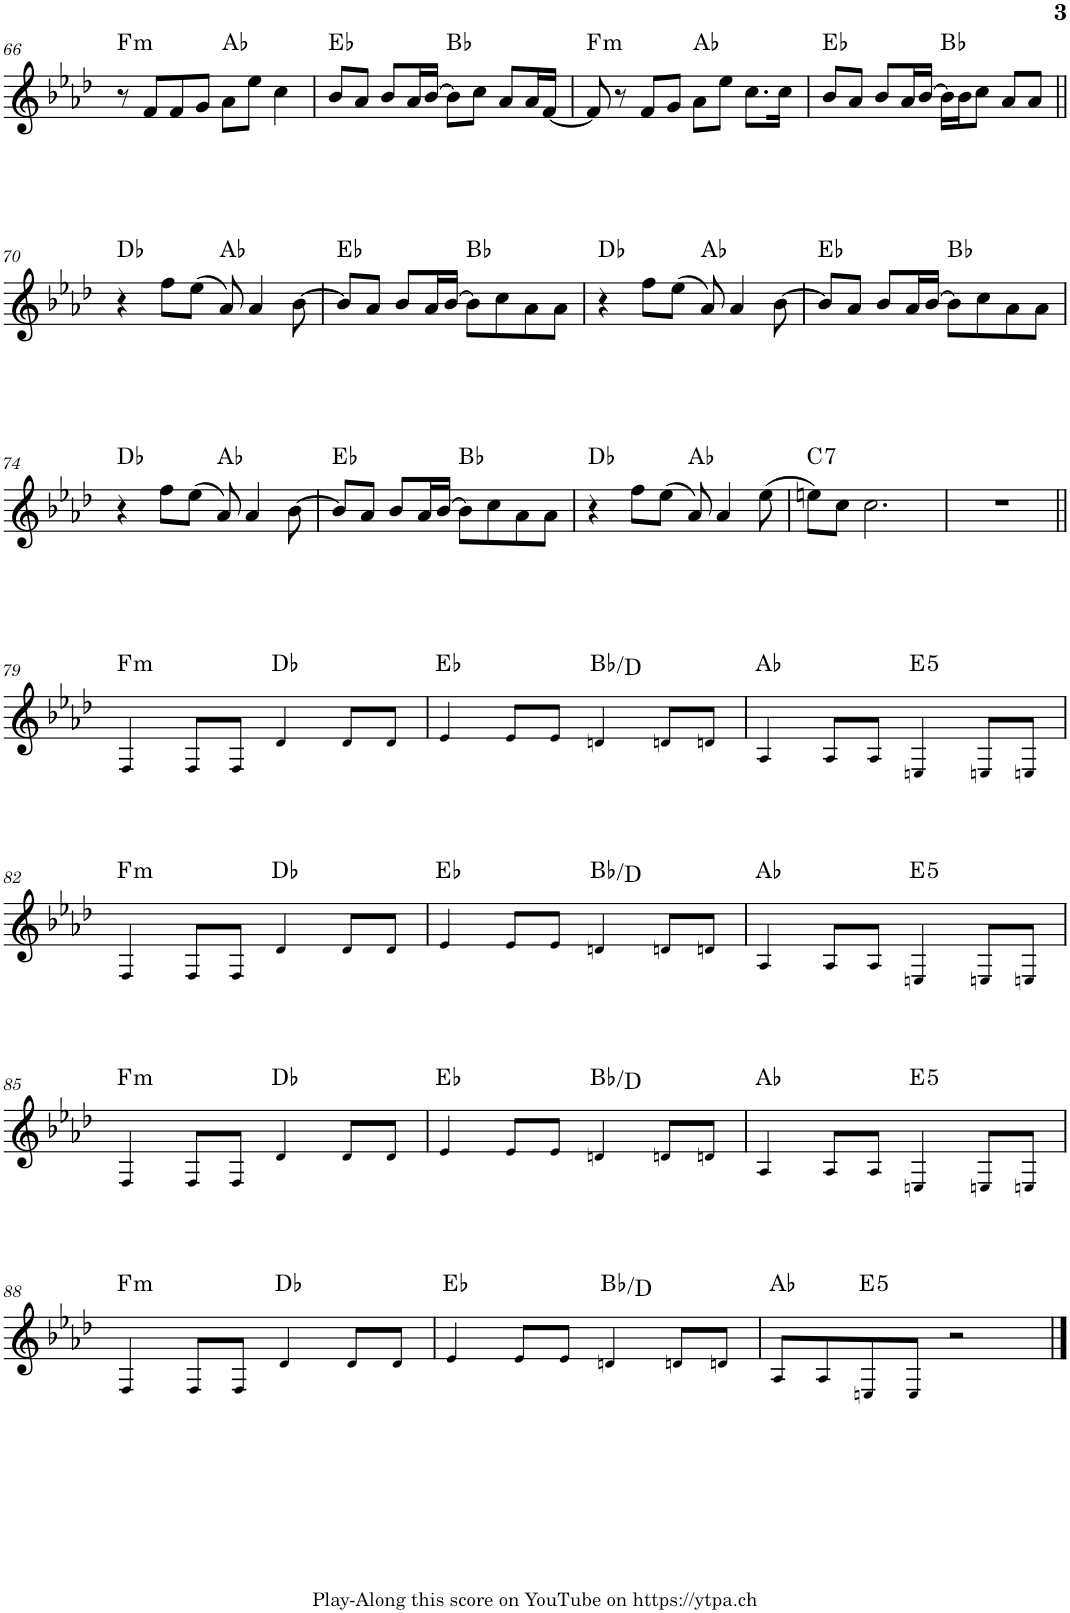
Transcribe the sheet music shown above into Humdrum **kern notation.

**kern	**harte
*part1	*part1
*staff1	*
*I"Piano	*
*I'Pno.	*
!!LO:PB:g=z
*clefG2	*
*k[b-e-a-d-]	*
*M4/4	*
=66	=66
!	!LO:H:kt=m
8r	F:min
8f/L	.
8f/	.
8g/J	.
8a-\L	Ab:maj
8ee-\J	.
4cc\	.
=67	=67
8b-/L	Eb:maj
8a-/J	.
8b-/L	.
16a-/L	.
[16b-/JJ	.
8b-\L]	Bb:maj
8cc\J	.
8a-/L	.
16a-/L	.
[16f/JJ	.
=68	=68
!	!LO:H:kt=m
8f/]	F:min
8r	.
8f/L	.
8g/J	.
8a-\L	Ab:maj
8ee-\J	.
8.cc\L	.
16cc\Jk	.
=69	=69
8b-/L	Eb:maj
8a-/J	.
8b-/L	.
16a-/L	.
[16b-/JJ	.
16b-\LL]	Bb:maj
16b-\J	.
8cc\J	.
8a-/L	.
8a-/J	.
!!LO:LB:g=z
=70||	=70||
4r	Db:maj
8ff\L	.
(8ee-\J	.
8a-/)	Ab:maj
4a-/	.
[8b-\	.
=71	=71
8b-/L]	Eb:maj
8a-/J	.
8b-/L	.
16a-/L	.
[16b-/JJ	.
8b-\L]	Bb:maj
8cc\	.
8a-\	.
8a-\J	.
=72	=72
4r	Db:maj
8ff\L	.
(8ee-\J	.
8a-/)	Ab:maj
4a-/	.
[8b-\	.
=73	=73
8b-/L]	Eb:maj
8a-/J	.
8b-/L	.
16a-/L	.
[16b-/JJ	.
8b-\L]	Bb:maj
8cc\	.
8a-\	.
8a-\J	.
!!LO:LB:g=z
=74	=74
4r	Db:maj
8ff\L	.
(8ee-\J	.
8a-/)	Ab:maj
4a-/	.
[8b-\	.
=75	=75
8b-/L]	Eb:maj
8a-/J	.
8b-/L	.
16a-/L	.
[16b-/JJ	.
8b-\L]	Bb:maj
8cc\	.
8a-\	.
8a-\J	.
=76	=76
4r	Db:maj
8ff\L	.
(8ee-\J	.
8a-/)	Ab:maj
4a-/	.
(8ee-\	.
=77	=77
!	!LO:H:kt=7
8een\L)	C:7
8cc\J	.
2.cc\	.
=78	=78
1r	.
!!LO:LB:g=z
=79||	=79||
!	!LO:H:kt=m
4F!/	F:min
8F!/L	.
8F!/J	.
4d-!/	Db:maj
8d-!/L	.
8d-!/J	.
=80	=80
4e-!/	Eb:maj
8e-!/L	.
8e-!/J	.
4dn!/	Bb:maj/3
8dn!/L	.
8dn!/J	.
=81	=81
4A-!/	Ab:maj
8A-!/L	.
8A-!/J	.
!	!LO:H:kt=5
4En!/	E:(1,5)
8En!/L	.
8En!/J	.
!!LO:LB:g=z
=82	=82
!	!LO:H:kt=m
4F!/	F:min
8F!/L	.
8F!/J	.
4d-!/	Db:maj
8d-!/L	.
8d-!/J	.
=83	=83
4e-!/	Eb:maj
8e-!/L	.
8e-!/J	.
4dn!/	Bb:maj/3
8dn!/L	.
8dn!/J	.
=84	=84
4A-!/	Ab:maj
8A-!/L	.
8A-!/J	.
!	!LO:H:kt=5
4En!/	E:(1,5)
8En!/L	.
8En!/J	.
!!LO:LB:g=z
=85	=85
!	!LO:H:kt=m
4F!/	F:min
8F!/L	.
8F!/J	.
4d-!/	Db:maj
8d-!/L	.
8d-!/J	.
=86	=86
4e-!/	Eb:maj
8e-!/L	.
8e-!/J	.
4dn!/	Bb:maj/3
8dn!/L	.
8dn!/J	.
=87	=87
4A-!/	Ab:maj
8A-!/L	.
8A-!/J	.
!	!LO:H:kt=5
4En!/	E:(1,5)
8En!/L	.
8En!/J	.
!!LO:LB:g=z
=88	=88
!	!LO:H:kt=m
4F!/	F:min
8F!/L	.
8F!/J	.
4d-!/	Db:maj
8d-!/L	.
8d-!/J	.
=89	=89
4e-!/	Eb:maj
8e-!/L	.
8e-!/J	.
4dn!/	Bb:maj/3
8dn!/L	.
8dn!/J	.
=90	=90
8A-!/L	Ab:maj
8A-!/	.
!	!LO:H:kt=5
8En!/	E:(1,5)
8E!/J	.
2r	.
==	==
*-	*-
